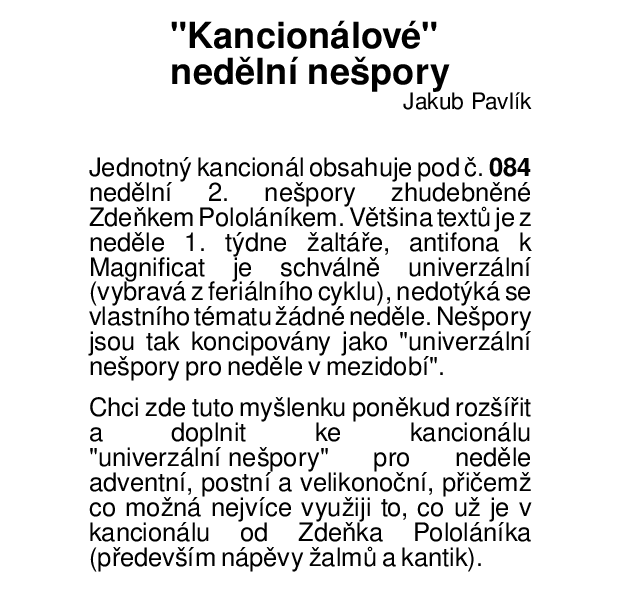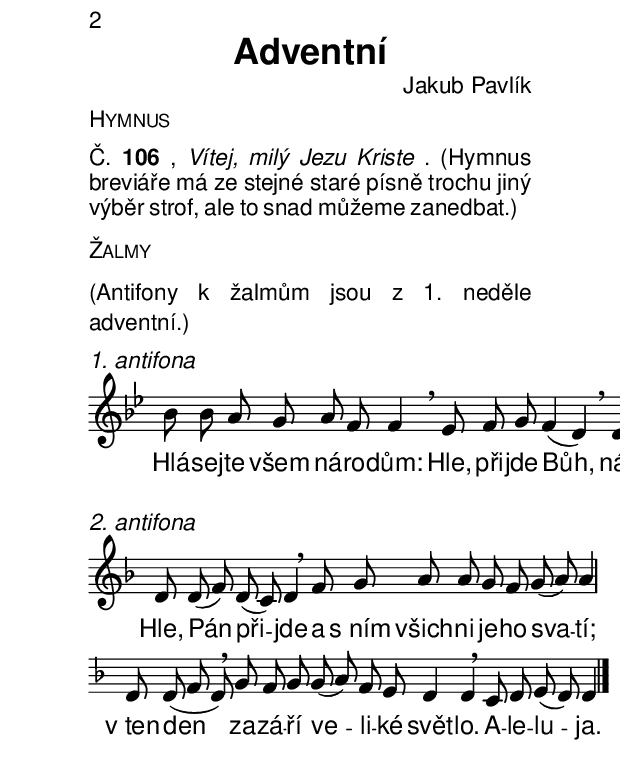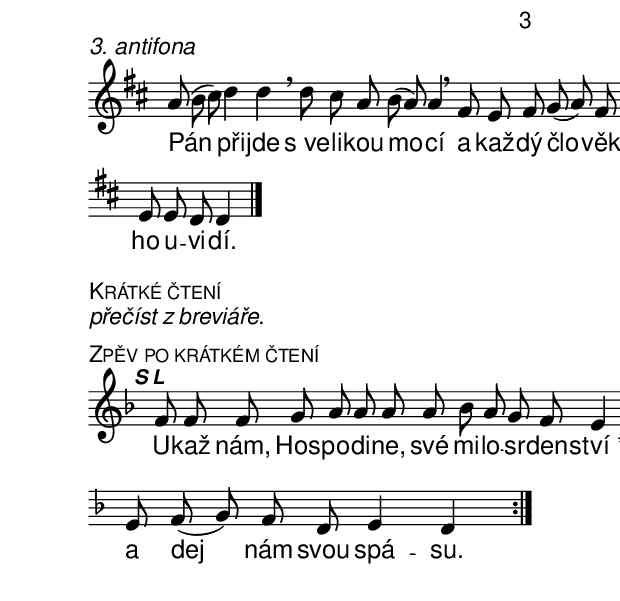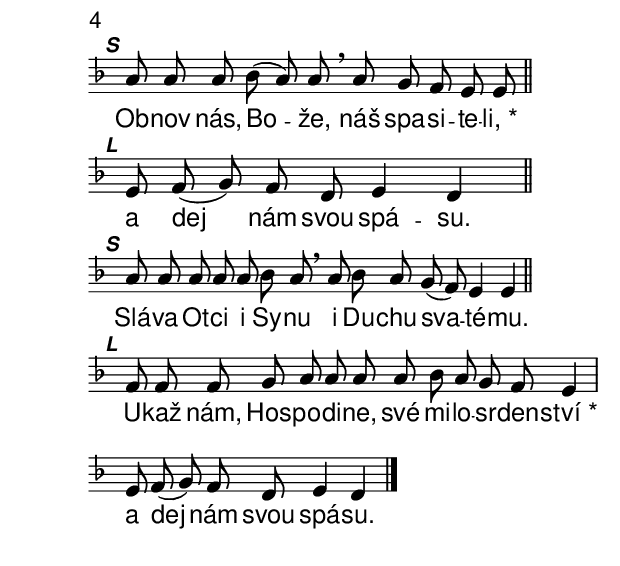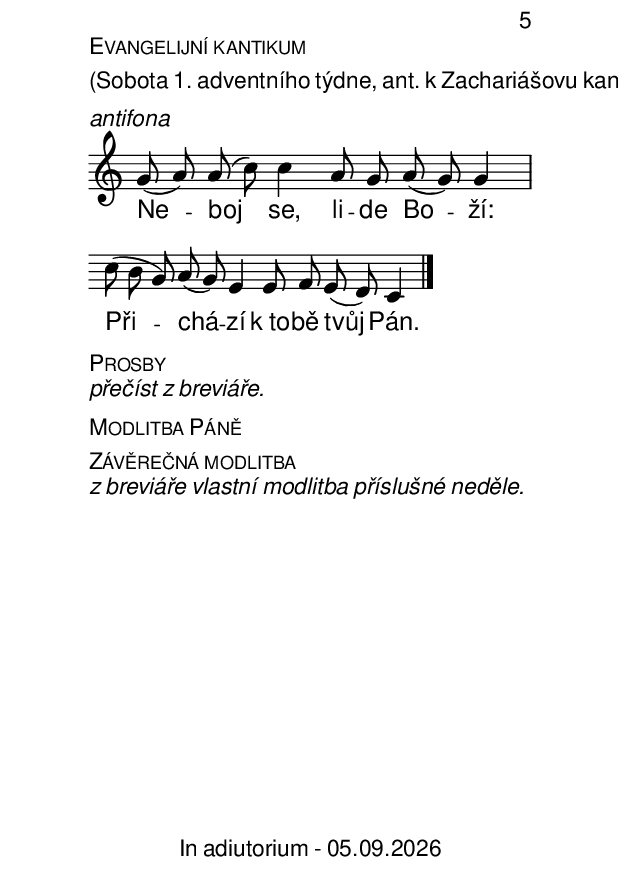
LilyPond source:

\version "2.15.40"

\include "spolecne.ly"
\include "dilyresponsorii.ly"

\header {
  title = \markup\column{ "\"Kancionálové\"" "nedělní nešpory" } 
  composer = "Jakub Pavlík"
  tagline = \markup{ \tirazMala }
}

myStaffSize = #16
#(set-global-staff-size myStaffSize)

\paper {
  #(set-paper-size "a6")
  
  % Bezpatkovy font jako v kancionalu
  #(define fonts
    (make-pango-font-tree 
                          "Helvetica"
                          "Helvetica"
                          "Courier"
     (/ myStaffSize 20)))
  
  scoreTitleMarkup = \markup\italic{ 
    \fromproperty #'header:quid 
  }
}

\layout {
  indent = 0\cm
  short-indent = 0\cm
  
  \context {
    \Staff
    \remove Custos_engraver % pridano ve spolecne.ly
  }
}

%% nadpisy oddilu
Hymnus = \markup\smallCaps{Hymnus}
Zalmy = \markup\smallCaps{Žalmy}
Cteni = \markup\column{
  \line\smallCaps{Krátké čtení}
  \line\italic{přečíst z breviáře.}
}
Responsorium = \markup\smallCaps{Zpěv po krátkém čtení}
Magnificat = \markup\smallCaps{Evangelijní kantikum}
Prosby = \markup\column{
  \line{\smallCaps{Prosby}}
  \line{\italic{přečíst z breviáře.}}
}
OtceNas = \markup\smallCaps{Modlitba Páně}
Modlitba = \markup\column{
  \line{\smallCaps{Závěrečná modlitba}}
  \line{\italic{z breviáře vlastní modlitba příslušné neděle.}}
}

%% "hudebni nastaveni" antifon podle napevu zalmu v kancionalu
antI = { \key bes \major }
antII = { \key d \minor }
antIII = { \key d \major }
antIIIpostni = {} % musim napev kantika slozit sam
antMagnificat = { \key c \major }

%% v kancionalu zavedene znacky, kdo co ma zpivat
znSchola = \markup\small\bold\italic{S}
znLid = \markup\small\bold\italic{L}

choralniRezimKancional = {
  % nepsat predznamenani tempa (neni tempo)
  \override Score.TimeSignature #'stencil = ##f
  
  % nedelat taktove cary    
  \cadenzaOn
  
  % vzdycky vypsat becka
  \accidentalStyle "forget"
}

\markup\justify\large{
  \vspace #2
  Jednotný kancionál obsahuje pod č. \bold{084} nedělní 2. nešpory zhudebněné Zdeňkem
  Pololáníkem. Většina textů je z neděle 1. týdne žaltáře,
  antifona k Magnificat je schválně univerzální
  (vybravá z feriálního cyklu), nedotýká se vlastního
  tématu žádné neděle. Nešpory jsou tak koncipovány jako "\"univerzální"
  nešpory pro neděle v "mezidobí\"."
}
\markup\justify\large{
  Chci zde tuto myšlenku poněkud rozšířit a doplnit
  ke kancionálu "\"univerzální nešpory\"" pro neděle adventní, postní a velikonoční,
  přičemž co možná nejvíce využiji to, co už je v kancionálu
  od Zdeňka Pololáníka (především nápěvy žalmů a kantik).
}

\bookpart {
  \header {
    title = "Adventní"
  }
  
  \markup\Hymnus
  
  \markup\justify{
    Č. \bold{106}, \italic{Vítej, milý Jezu Kriste}.
    (Hymnus breviáře má ze stejné staré písně trochu jiný výběr strof,
    ale to snad můžeme zanedbat.)
  }
  
  \markup\Zalmy
  
  %{ VZOR:
     
  \score {
    \relative c' {
      \choralniRezimKancional
      
    }
    \addlyrics {
      
    }
    \header {
      quid = ". antifona"
      psalmus = ""
      id = ""
    }
  }
  %}
  
  \markup\justify{
    \vspace #1
    (Antifony k žalmům jsou z 1. neděle adventní.)
    \vspace #1
  }
  
  \score {
    \relative c'' {
      \choralniRezimKancional
      \antI
      bes8 bes a g a f f4 \breathe es8 f g f4( d) \breathe
      d8 c bes bes \bar "|."
    }
    \addlyrics {
      Hlá -- sej -- te všem ná -- ro -- dům:
      Hle, při -- jde Bůh, náš Spa -- si -- tel.
    }
    \header {
      quid = "1. antifona"
      psalmus = "Žalm 110"
      id = ""
    }
  }
  
  \score {
    \relative c' {
      \choralniRezimKancional
      \antII
      d8 d( f) d( c) d4 \breathe 
      f8 g a a g f g( a) a4 \bar "|"
      d,8 d( f d) \breathe g f g g( a) f e d4 d \breathe
      c8 d e( d) d4 \bar "|."
    }
    \addlyrics {
      Hle, Pán při -- jde 
      a s_ním všich -- ni je -- ho sva -- tí;
      v_ten den za -- zá -- ří ve -- li -- ké svět -- lo.
      A -- le -- lu -- ja.
    }
    \header {
      quid = "2. antifona"
      psalmus = "Žalm 114"
      id = ""
    }
  }
  
  \score {
    \relative c'' {
      \choralniRezimKancional
      \antIII
      a8( b cis) d4 d \breathe d8 cis a b( a) a4 \breathe
      fis8 e fis g( a) fis \bar "" e e d d4 \bar "|."
    }
    \addlyrics {
      Pán při -- jde s_ve -- li -- kou mo -- cí
      a kaž -- dý člo -- věk ho u -- vi -- dí.
    }
    \header {
      quid = "3. antifona"
      psalmus = "kantikum Zj 19"
      id = ""
    }
  }
  
  \markup\Cteni
  
  \markup\Responsorium
  
  \score {
    \relative c' {
      \choralniRezimKancional
      \key d \minor
      
      % R
      \mark\markup{\znSchola \znLid}
      \repeat volta 2 { 
        f8 f f g a a a a bes a g f e4 \bar "|" 
        e8 f( g) f d e4 d
      }
      % V
      \mark\markup{\znSchola} 
      a'8 a a bes( a) a \breathe a g f e e \bar "||"
      % R
      \mark\markup{\znLid} 
      e8 f( g) f d e4 d \bar "||"
      % Slava
      \mark\markup{\znSchola} 
      a'8 a a a a bes a \breathe a bes a g( f) e4 e \bar "||"
      % R
      \mark\markup{\znLid} 
      f8 f f g a a a a bes a g f e4 \bar "|" 
      e8 f( g) f d e4 d \bar "|."
    }
    \addlyrics {
      U -- kaž nám, Hos -- po -- di -- ne, své mi -- lo -- sr -- den -- ství_*
      a dej nám svou spá -- su.
      Ob -- nov nás, Bo -- že, náš spa -- si -- te -- li,_*
      a dej nám svou spá -- su.
      \textRespDoxologie
      U -- kaž nám, Hos -- po -- di -- ne, své mi -- lo -- sr -- den -- ství_*
      a dej nám svou spá -- su.
    }
    \header {
      quid = ""
      id = ""
    }
  }
  
  \pageBreak % ZLOM
  
  \markup\Magnificat
  
  \markup{(Sobota 1. adventního týdne, ant. k Zachariášovu kantiku.)}
  
  \score {
    \relative c'' {
      \choralniRezimKancional
      \antMagnificat
      g8( a) a( c) c4 a8 g a( g) g4 \bar "|"
      c8( b g) a( g) e4 e8 f e( d) c4 \bar "|."
    }
    \addlyrics {
      Ne -- boj se, li -- de Bo -- ží:
      Při -- chá -- zí k_to -- bě tvůj Pán.
      A -- le -- lu -- ja.
    }
    \header {
      quid = "antifona"
      psalmus = ""
      id = ""
    }
  }
  
  \markup\Prosby
  
  \markup\OtceNas
  
  \markup\Modlitba
}
